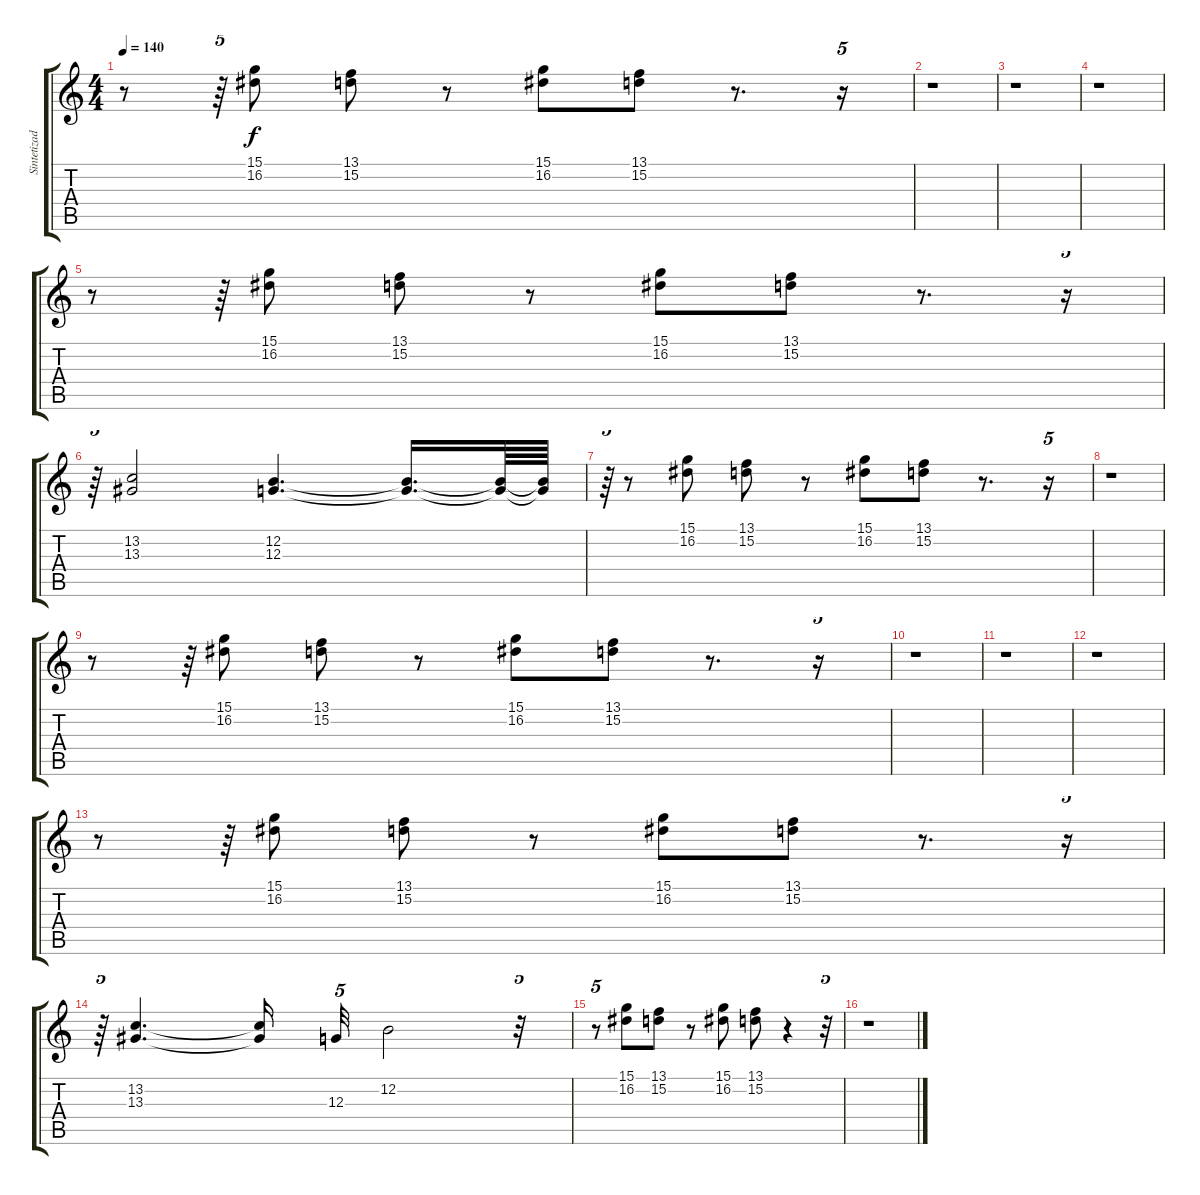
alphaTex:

\track ("Sintetizadores 2" "Sintetizad") {instrument brasssection}
\staff {score tabs}
\tuning (E4 B3 G3 D3 A2 E2) {hide}
\ts (4 4)
\tempo 140
\clef g2
\ks c
r.8{dy f} r.64{tu (5 4)} (15.1 16.2).8 (13.1 15.2).8 r.8 (15.1 16.2).8 (13.1 15.2).8 r.8{d} r.16{tu (5 4)} |
r.1 |
r.1 |
r.1 |
r.8 r.64{tu (5 4)} (15.1 16.2).8 (13.1 15.2).8 r.8 (15.1 16.2).8 (13.1 15.2).8 r.8{d} r.16{tu (5 4)} |
r.64{tu (5 4)} (13.2 13.3).2 (12.2 12.3).4{d} (12.2{t} 12.3{t}).16{d} (12.2{t} 12.3{t}).64 (12.2{t} 12.3{t}).64 |
r.64{tu (5 4)} r.8 (15.1 16.2).8 (13.1 15.2).8 r.8 (15.1 16.2).8 (13.1 15.2).8 r.8{d} r.16{tu (5 4)} |
r.1 |
r.8 r.64{tu (5 4)} (15.1 16.2).8 (13.1 15.2).8 r.8 (15.1 16.2).8 (13.1 15.2).8 r.8{d} r.16{tu (5 4)} |
r.1 |
r.1 |
r.1 |
r.8 r.64{tu (5 4)} (15.1 16.2).8 (13.1 15.2).8 r.8 (15.1 16.2).8 (13.1 15.2).8 r.8{d} r.16{tu (5 4)} |
r.64{tu (5 4)} (13.2 13.3).4{d} (13.2{t} 13.3{t}).16 12.3.32{tu (5 4)} 12.2.2 r.32{tu (5 4)} |
r.8{tu (5 4)} (15.1 16.2).8 (13.1 15.2).8 r.8 (15.1 16.2).8 (13.1 15.2).8 r.4 r.32{tu (5 4)} |
r.1
